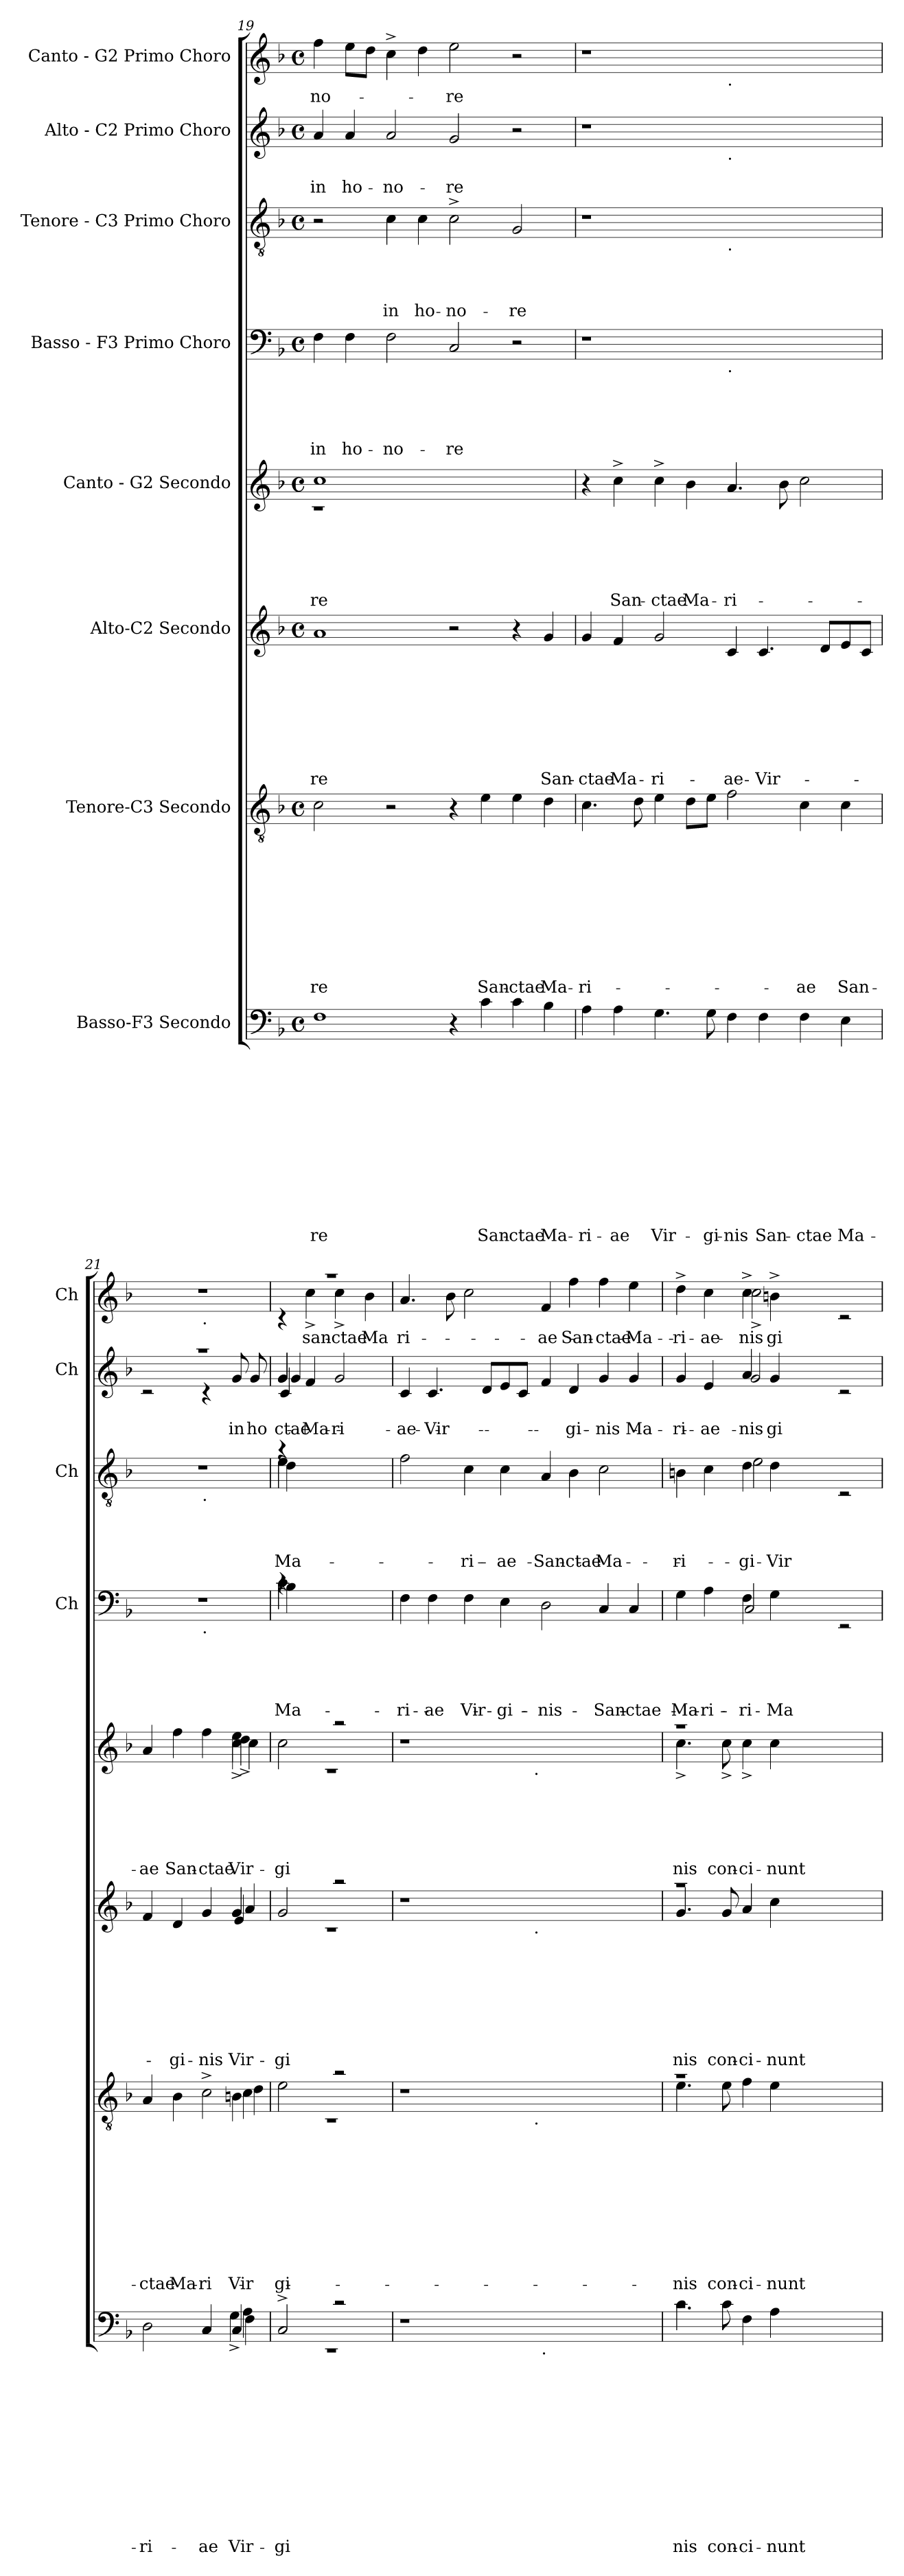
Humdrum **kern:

**kern	**text	**text	**text	**text	**text	**text	**text	**text	**text	**text	**text	**text	**kern	**text	**text	**text	**text	**text	**text	**text	**text	**text	**text	**kern	**text	**text	**text	**text	**text	**text	**text	**text	**kern	**text	**text	**text	**text	**text	**text	**kern	**text	**text	**text	**text	**text	**kern	**text	**text	**text	**text	**kern	**text	**text	**kern	**text
*part8	*part8	*part8	*part8	*part8	*part8	*part8	*part8	*part8	*part8	*part8	*part8	*part8	*part7	*part7	*part7	*part7	*part7	*part7	*part7	*part7	*part7	*part7	*part7	*part6	*part6	*part6	*part6	*part6	*part6	*part6	*part6	*part6	*part5	*part5	*part5	*part5	*part5	*part5	*part5	*part4	*part4	*part4	*part4	*part4	*part4	*part3	*part3	*part3	*part3	*part3	*part2	*part2	*part2	*part1	*part1
*staff8	*staff8	*staff8	*staff8	*staff8	*staff8	*staff8	*staff8	*staff8	*staff8	*staff8	*staff8	*staff8	*staff7	*staff7	*staff7	*staff7	*staff7	*staff7	*staff7	*staff7	*staff7	*staff7	*staff7	*staff6	*staff6	*staff6	*staff6	*staff6	*staff6	*staff6	*staff6	*staff6	*staff5	*staff5	*staff5	*staff5	*staff5	*staff5	*staff5	*staff4	*staff4	*staff4	*staff4	*staff4	*staff4	*staff3	*staff3	*staff3	*staff3	*staff3	*staff2	*staff2	*staff2	*staff1	*staff1
*I"Basso-F3 Secondo	*	*	*	*	*	*	*	*	*	*	*	*	*I"Tenore-C3 Secondo	*	*	*	*	*	*	*	*	*	*	*I"Alto-C2 Secondo	*	*	*	*	*	*	*	*	*I"Canto - G2 Secondo	*	*	*	*	*	*	*I"Basso - F3 Primo Choro	*	*	*	*	*	*I"Tenore - C3 Primo Choro	*	*	*	*	*I"Alto - C2 Primo Choro	*	*	*I"Canto - G2 Primo Choro	*
*	*	*	*	*	*	*	*	*	*	*	*	*	*	*	*	*	*	*	*	*	*	*	*	*	*	*	*	*	*	*	*	*	*	*	*	*	*	*	*	*I'Ch	*	*	*	*	*	*I'Ch	*	*	*	*	*I'Ch	*	*	*I'Ch	*
*clefF4	*	*	*	*	*	*	*	*	*	*	*	*	*clefGv2	*	*	*	*	*	*	*	*	*	*	*clefG2	*	*	*	*	*	*	*	*	*clefG2	*	*	*	*	*	*	*clefF4	*	*	*	*	*	*clefGv2	*	*	*	*	*clefG2	*	*	*clefG2	*
*k[b-]	*	*	*	*	*	*	*	*	*	*	*	*	*k[b-]	*	*	*	*	*	*	*	*	*	*	*k[b-]	*	*	*	*	*	*	*	*	*k[b-]	*	*	*	*	*	*	*k[b-]	*	*	*	*	*	*k[b-]	*	*	*	*	*k[b-]	*	*	*k[b-]	*
*F:	*	*	*	*	*	*	*	*	*	*	*	*	*F:	*	*	*	*	*	*	*	*	*	*	*F:	*	*	*	*	*	*	*	*	*F:	*	*	*	*	*	*	*F:	*	*	*	*	*	*F:	*	*	*	*	*F:	*	*	*F:	*
*M4/4	*	*	*	*	*	*	*	*	*	*	*	*	*M4/4	*	*	*	*	*	*	*	*	*	*	*M4/4	*	*	*	*	*	*	*	*	*M4/4	*	*	*	*	*	*	*M4/4	*	*	*	*	*	*M4/4	*	*	*	*	*M4/4	*	*	*M4/4	*
*met(c)	*	*	*	*	*	*	*	*	*	*	*	*	*met(c)	*	*	*	*	*	*	*	*	*	*	*met(c)	*	*	*	*	*	*	*	*	*met(c)	*	*	*	*	*	*	*met(c)	*	*	*	*	*	*met(c)	*	*	*	*	*met(c)	*	*	*met(c)	*
=19	=19	=19	=19	=19	=19	=19	=19	=19	=19	=19	=19	=19	=19	=19	=19	=19	=19	=19	=19	=19	=19	=19	=19	=19	=19	=19	=19	=19	=19	=19	=19	=19	=19	=19	=19	=19	=19	=19	=19	=19	=19	=19	=19	=19	=19	=19	=19	=19	=19	=19	=19	=19	=19	=19	=19
*	*	*	*	*	*	*	*	*	*	*	*	*	*	*	*	*	*	*	*	*	*	*	*	*	*	*	*	*	*	*	*	*	*^	*	*	*	*	*	*	*	*	*	*	*	*	*	*	*	*	*	*	*	*	*	*
!	!	!	!	!	!	!	!	!	!	!	!	!LO:LY:b	!	!	!	!	!	!	!	!	!	!	!LO:LY:b	!	!	!	!	!	!	!	!	!LO:LY:b	!	!LO:N:vis=1	!	!	!	!	!	!LO:LY:b	!	!	!	!	!	!LO:LY:b	!	!	!	!	!	!	!	!LO:LY:b	!	!LO:LY:b
1F	.	.	.	.	.	.	.	.	.	.	.	-re	2c\	.	.	.	.	.	.	.	.	.	-re	1a	.	.	.	.	.	.	.	-re	1cc	0rc	.	.	.	.	.	-re	4F\	.	.	.	.	in	2r	.	.	.	.	4a/	.	in	4ff\	-no-
!	!	!	!	!	!	!	!	!	!	!	!	!	!	!	!	!	!	!	!	!	!	!	!	!	!	!	!	!	!	!	!	!	!	!	!	!	!	!	!	!	!	!	!	!	!	!LO:LY:b	!	!	!	!	!	!	!	!LO:LY:b	!	!
.	.	.	.	.	.	.	.	.	.	.	.	.	.	.	.	.	.	.	.	.	.	.	.	.	.	.	.	.	.	.	.	.	.	.	.	.	.	.	.	.	4F\	.	.	.	.	ho-	.	.	.	.	.	4a/	.	ho-	8ee\L	.
.	.	.	.	.	.	.	.	.	.	.	.	.	.	.	.	.	.	.	.	.	.	.	.	.	.	.	.	.	.	.	.	.	.	.	.	.	.	.	.	.	.	.	.	.	.	.	.	.	.	.	.	.	.	.	8dd\J	.
!	!	!	!	!	!	!	!	!	!	!	!	!	!	!	!	!	!	!	!	!	!	!	!	!	!	!	!	!	!	!	!	!	!	!	!	!	!	!	!	!	!	!	!	!	!	!LO:LY:b	!	!	!	!	!LO:LY:b	!	!	!LO:LY:b	!	!
.	.	.	.	.	.	.	.	.	.	.	.	.	2r	.	.	.	.	.	.	.	.	.	.	.	.	.	.	.	.	.	.	.	.	.	.	.	.	.	.	.	2F\	.	.	.	.	-no-	4c\	.	.	.	in	2a/	.	-no-	4cc^>\	.
!	!	!	!	!	!	!	!	!	!	!	!	!	!	!	!	!	!	!	!	!	!	!	!	!	!	!	!	!	!	!	!	!	!	!	!	!	!	!	!	!	!	!	!	!	!	!	!	!	!	!	!LO:LY:b	!	!	!	!	!
.	.	.	.	.	.	.	.	.	.	.	.	.	.	.	.	.	.	.	.	.	.	.	.	.	.	.	.	.	.	.	.	.	.	.	.	.	.	.	.	.	.	.	.	.	.	.	4c\	.	.	.	ho-	.	.	.	4dd\	.
!	!	!	!	!	!	!	!	!	!	!	!	!	!	!	!	!	!	!	!	!	!	!	!	!	!	!	!	!	!	!	!	!	!	!	!	!	!	!	!	!	!	!	!	!	!	!LO:LY:b	!	!	!	!	!LO:LY:b	!	!	!LO:LY:b	!	!LO:LY:b
4r	.	.	.	.	.	.	.	.	.	.	.	.	4r	.	.	.	.	.	.	.	.	.	.	2r	.	.	.	.	.	.	.	.	1ryy	.	.	.	.	.	.	.	2C/	.	.	.	.	-re	2c^>\	.	.	.	-no-	2g/	.	-re	2ee\	-re
!	!	!	!	!	!	!	!	!	!	!	!	!LO:LY:b	!	!	!	!	!	!	!	!	!	!	!LO:LY:b	!	!	!	!	!	!	!	!	!	!	!	!	!	!	!	!	!	!	!	!	!	!	!	!	!	!	!	!	!	!	!	!	!
4c\	.	.	.	.	.	.	.	.	.	.	.	San-	4e\	.	.	.	.	.	.	.	.	.	San-	.	.	.	.	.	.	.	.	.	.	.	.	.	.	.	.	.	.	.	.	.	.	.	.	.	.	.	.	.	.	.	.	.
!	!	!	!	!	!	!	!	!	!	!	!	!LO:LY:b:rj	!	!	!	!	!	!	!	!	!	!	!LO:LY:b:rj	!	!	!	!	!	!	!	!	!	!	!	!	!	!	!	!	!	!	!	!	!	!	!	!	!	!	!	!LO:LY:b	!	!	!	!	!
4c\	.	.	.	.	.	.	.	.	.	.	.	-ctae	4e\	.	.	.	.	.	.	.	.	.	-ctae	4r	.	.	.	.	.	.	.	.	.	.	.	.	.	.	.	.	2r	.	.	.	.	.	2G/	.	.	.	-re	2r	.	.	2r	.
!	!	!	!	!	!	!	!	!	!	!	!	!LO:LY:b	!	!	!	!	!	!	!	!	!	!	!LO:LY:b	!	!	!	!	!	!	!	!	!LO:LY:b	!	!	!	!	!	!	!	!	!	!	!	!	!	!	!	!	!	!	!	!	!	!	!	!
4B-\	.	.	.	.	.	.	.	.	.	.	.	Ma-	4d\	.	.	.	.	.	.	.	.	.	Ma-	4g/	.	.	.	.	.	.	.	San-	.	.	.	.	.	.	.	.	.	.	.	.	.	.	.	.	.	.	.	.	.	.	.	.
*	*	*	*	*	*	*	*	*	*	*	*	*	*	*	*	*	*	*	*	*	*	*	*	*	*	*	*	*	*	*	*	*	*v	*v	*	*	*	*	*	*	*	*	*	*	*	*	*	*	*	*	*	*	*	*	*	*
=20	=20	=20	=20	=20	=20	=20	=20	=20	=20	=20	=20	=20	=20	=20	=20	=20	=20	=20	=20	=20	=20	=20	=20	=20	=20	=20	=20	=20	=20	=20	=20	=20	=20	=20	=20	=20	=20	=20	=20	=20	=20	=20	=20	=20	=20	=20	=20	=20	=20	=20	=20	=20	=20	=20	=20
!	!	!	!	!	!	!	!	!	!	!	!	!LO:LY:b	!	!	!	!	!	!	!	!	!	!	!LO:LY:b	!	!	!	!	!	!	!	!	!LO:LY:b	!	!	!	!	!	!	!	!	!	!	!	!	!	!	!	!	!	!	!	!	!	!	!
4A\	.	.	.	.	.	.	.	.	.	.	.	-ri-	4.c\	.	.	.	.	.	.	.	.	.	-ri-	4g/	.	.	.	.	.	.	.	-ctae	4r	.	.	.	.	.	.	1r	.	.	.	.	.	1r	.	.	.	.	1r	.	.	1r	.
!	!	!	!	!	!	!	!	!	!	!	!	!LO:LY:b	!	!	!	!	!	!	!	!	!	!	!	!	!	!	!	!	!	!	!	!LO:LY:b	!	!	!	!	!	!	!LO:LY:b	!	!	!	!	!	!	!	!	!	!	!	!	!	!	!	!
4A\	.	.	.	.	.	.	.	.	.	.	.	-ae	.	.	.	.	.	.	.	.	.	.	.	4f/	.	.	.	.	.	.	.	Ma-	4cc^>\	.	.	.	.	.	San-	.	.	.	.	.	.	.	.	.	.	.	.	.	.	.	.
.	.	.	.	.	.	.	.	.	.	.	.	.	8d\	.	.	.	.	.	.	.	.	.	.	.	.	.	.	.	.	.	.	.	.	.	.	.	.	.	.	.	.	.	.	.	.	.	.	.	.	.	.	.	.	.	.
!	!	!	!	!	!	!	!	!	!	!	!	!LO:LY:b	!	!	!	!	!	!	!	!	!	!	!	!	!	!	!	!	!	!	!	!LO:LY:b	!	!	!	!	!	!	!LO:LY:b	!	!	!	!	!	!	!	!	!	!	!	!	!	!	!	!
4.G\	.	.	.	.	.	.	.	.	.	.	.	Vir-	4e\	.	.	.	.	.	.	.	.	.	.	2g/	.	.	.	.	.	.	.	-ri-	4cc^>\	.	.	.	.	.	-ctae	.	.	.	.	.	.	.	.	.	.	.	.	.	.	.	.
!	!	!	!	!	!	!	!	!	!	!	!	!	!	!	!	!	!	!	!	!	!	!	!	!	!	!	!	!	!	!	!	!	!	!	!	!	!	!	!LO:LY:b	!	!	!	!	!	!	!	!	!	!	!	!	!	!	!	!
.	.	.	.	.	.	.	.	.	.	.	.	.	8d\L	.	.	.	.	.	.	.	.	.	.	.	.	.	.	.	.	.	.	.	4b-\	.	.	.	.	.	Ma-	.	.	.	.	.	.	.	.	.	.	.	.	.	.	.	.
!	!	!	!	!	!	!	!	!	!	!	!	!LO:LY:b	!	!	!	!	!	!	!	!	!	!	!	!	!	!	!	!	!	!	!	!	!	!	!	!	!	!	!	!	!	!	!	!	!	!	!	!	!	!	!	!	!	!	!
8G\	.	.	.	.	.	.	.	.	.	.	.	-gi-	8e\J	.	.	.	.	.	.	.	.	.	.	.	.	.	.	.	.	.	.	.	.	.	.	.	.	.	.	.	.	.	.	.	.	.	.	.	.	.	.	.	.	.	.
!	!	!	!	!	!	!	!	!	!	!	!	!	!	!	!	!	!	!	!	!	!	!	!	!	!	!	!	!	!	!	!	!	!	!	!	!	!	!	!	!	!	!	!	!	!	!	!	!	!	!	!	!	!	!LO:TX:b:t=.	!
!	!	!	!	!	!	!	!	!	!	!	!	!	!	!	!	!	!	!	!	!	!	!	!	!	!	!	!	!	!	!	!	!	!	!	!	!	!	!	!	!	!	!	!	!	!	!	!	!	!	!	!LO:TX:b:t=.	!	!	!	!
!	!	!	!	!	!	!	!	!	!	!	!	!	!	!	!	!	!	!	!	!	!	!	!	!	!	!	!	!	!	!	!	!	!	!	!	!	!	!	!	!	!	!	!	!	!	!LO:TX:b:t=.	!	!	!	!	!	!	!	!	!
!	!	!	!	!	!	!	!	!	!	!	!	!	!	!	!	!	!	!	!	!	!	!	!	!	!	!	!	!	!	!	!	!	!	!	!	!	!	!	!	!LO:TX:b:t=.	!	!	!	!	!	!	!	!	!	!	!	!	!	!	!
!	!	!	!	!	!	!	!	!	!	!	!	!LO:LY:b:rj	!	!	!	!	!	!	!	!	!	!	!	!	!	!	!	!	!	!	!	!LO:LY:b	!	!	!	!	!	!	!LO:LY:b	!	!	!	!	!	!	!	!	!	!	!	!	!	!	!	!
4F\	.	.	.	.	.	.	.	.	.	.	.	-nis	2f\	.	.	.	.	.	.	.	.	.	.	4c/	.	.	.	.	.	.	.	-ae-	4.a/	.	.	.	.	.	-ri-	1ryy	.	.	.	.	.	1ryy	.	.	.	.	1ryy	.	.	1ryy	.
!	!	!	!	!	!	!	!	!	!	!	!	!LO:LY:b	!	!	!	!	!	!	!	!	!	!	!	!	!	!	!	!	!	!	!	!LO:LY:b	!	!	!	!	!	!	!	!	!	!	!	!	!	!	!	!	!	!	!	!	!	!	!
4F\	.	.	.	.	.	.	.	.	.	.	.	San-	.	.	.	.	.	.	.	.	.	.	.	4.c/	.	.	.	.	.	.	.	-Vir-	.	.	.	.	.	.	.	.	.	.	.	.	.	.	.	.	.	.	.	.	.	.	.
.	.	.	.	.	.	.	.	.	.	.	.	.	.	.	.	.	.	.	.	.	.	.	.	.	.	.	.	.	.	.	.	.	8b-\	.	.	.	.	.	.	.	.	.	.	.	.	.	.	.	.	.	.	.	.	.	.
!	!	!	!	!	!	!	!	!	!	!	!	!LO:LY:b	!	!	!	!	!	!	!	!	!	!	!LO:LY:b	!	!	!	!	!	!	!	!	!	!	!	!	!	!	!	!	!	!	!	!	!	!	!	!	!	!	!	!	!	!	!	!
4F\	.	.	.	.	.	.	.	.	.	.	.	-ctae	4c\	.	.	.	.	.	.	.	.	.	-ae	.	.	.	.	.	.	.	.	.	2cc\	.	.	.	.	.	.	.	.	.	.	.	.	.	.	.	.	.	.	.	.	.	.
.	.	.	.	.	.	.	.	.	.	.	.	.	.	.	.	.	.	.	.	.	.	.	.	8d/L	.	.	.	.	.	.	.	.	.	.	.	.	.	.	.	.	.	.	.	.	.	.	.	.	.	.	.	.	.	.	.
!	!	!	!	!	!	!	!	!	!	!	!	!LO:LY:b	!	!	!	!	!	!	!	!	!	!	!LO:LY:b	!	!	!	!	!	!	!	!	!	!	!	!	!	!	!	!	!	!	!	!	!	!	!	!	!	!	!	!	!	!	!	!
4E\	.	.	.	.	.	.	.	.	.	.	.	Ma-	4c\	.	.	.	.	.	.	.	.	.	San-	8e/	.	.	.	.	.	.	.	.	.	.	.	.	.	.	.	.	.	.	.	.	.	.	.	.	.	.	.	.	.	.	.
.	.	.	.	.	.	.	.	.	.	.	.	.	.	.	.	.	.	.	.	.	.	.	.	8c/J	.	.	.	.	.	.	.	.	.	.	.	.	.	.	.	.	.	.	.	.	.	.	.	.	.	.	.	.	.	.	.
!!LO:LB:g=z
=21	=21	=21	=21	=21	=21	=21	=21	=21	=21	=21	=21	=21	=21	=21	=21	=21	=21	=21	=21	=21	=21	=21	=21	=21	=21	=21	=21	=21	=21	=21	=21	=21	=21	=21	=21	=21	=21	=21	=21	=21	=21	=21	=21	=21	=21	=21	=21	=21	=21	=21	=21	=21	=21	=21	=21
!	!	!	!	!	!	!	!	!	!	!	!	!LO:LY:b	!	!	!	!	!	!	!	!	!	!	!LO:LY:b	!	!	!	!	!	!	!	!	!	!	!	!	!	!	!	!LO:LY:b	!	!	!	!	!	!	!	!	!	!	!	!	!	!	!	!
*^	*	*	*	*	*	*	*	*	*	*	*	*	*^	*	*	*	*	*	*	*	*	*	*	*^	*	*	*	*	*	*	*	*	*^	*	*	*	*	*	*	*^	*	*	*	*	*	*^	*	*	*	*	*^	*	*	*^	*
*	*^	*	*	*	*	*	*	*	*	*	*	*	*	*	*^	*	*	*	*	*	*	*	*	*	*	*	*^	*	*	*	*	*	*	*	*	*	*^	*	*	*	*	*	*	*	*	*	*	*	*	*	*	*	*	*	*	*	*	*	*	*	*	*	*
*	*	*^	*	*	*	*	*	*	*	*	*	*	*	*	*	*	*^	*	*	*	*	*	*	*	*	*	*	*	*	*^	*	*	*	*	*	*	*	*	*	*	*^	*	*	*	*	*	*	*	*	*	*	*	*	*	*	*	*	*	*	*	*	*	*	*	*	*	*
2D\	2.ryy	2.ryy	2.ryy	.	.	.	.	.	.	.	.	.	.	.	-ri-	4A/	2.ryy	2.ryy	2.ryy	.	.	.	.	.	.	.	.	.	-ctae	4f/	2.ryy	2.ryy	2.ryy	.	.	.	.	.	.	.	.	4a/	2.ryy	2.ryy	2.ryy	.	.	.	.	.	-ae	1r	2ryy	.	.	.	.	.	1r	2ryy	.	.	.	.	1raa	2rc	.	.	1r	2ryy	.
!	!	!	!	!	!	!	!	!	!	!	!	!	!	!	!	!	!	!	!	!	!	!	!	!	!	!	!	!	!LO:LY:b	!	!	!	!	!	!	!	!	!	!	!	!LO:LY:b	!	!	!	!	!	!	!	!	!	!LO:LY:b	!	!	!	!	!	!	!	!	!	!	!	!	!	!	!	!	!	!	!	!
.	.	.	.	.	.	.	.	.	.	.	.	.	.	.	.	4B-\	.	.	.	.	.	.	.	.	.	.	.	.	Ma-	4d/	.	.	.	.	.	.	.	.	.	.	-gi-	4ff\	.	.	.	.	.	.	.	.	San-	.	.	.	.	.	.	.	.	.	.	.	.	.	.	.	.	.	.	.	.
!	!	!	!	!	!	!	!	!	!	!	!	!	!	!	!	!	!	!	!	!	!	!	!	!	!	!	!	!	!	!	!	!	!	!	!	!	!	!	!	!	!	!	!	!	!	!	!	!	!	!	!	!	!	!	!	!	!	!	!	!	!	!	!	!	!	!	!	!	!	!LO:TX:b:t=.	!
!	!	!	!	!	!	!	!	!	!	!	!	!	!	!	!	!	!	!	!	!	!	!	!	!	!	!	!	!	!	!	!	!	!	!	!	!	!	!	!	!	!	!	!	!	!	!	!	!	!	!	!	!	!	!	!	!	!	!	!	!LO:TX:b:t=.	!	!	!	!	!	!	!	!	!	!	!
!	!	!	!	!	!	!	!	!	!	!	!	!	!	!	!	!	!	!	!	!	!	!	!	!	!	!	!	!	!	!	!	!	!	!	!	!	!	!	!	!	!	!	!	!	!	!	!	!	!	!	!	!	!LO:TX:b:t=.	!	!	!	!	!	!	!	!	!	!	!	!	!	!	!	!	!	!
!	!	!	!	!	!	!	!	!	!	!	!	!	!	!	!LO:LY:b	!	!	!	!	!	!	!	!	!	!	!	!	!	!LO:LY:b	!	!	!	!	!	!	!	!	!	!	!	!LO:LY:b	!	!	!	!	!	!	!	!	!	!LO:LY:b:rj	!	!	!	!	!	!	!	!	!	!	!	!	!	!	!	!	!	!	!	!
4C/	.	.	.	.	.	.	.	.	.	.	.	.	.	.	-ae	2c^<\	.	.	.	.	.	.	.	.	.	.	.	.	-ri-	4g/	.	.	.	.	.	.	.	.	.	.	-nis	4ff\	.	.	.	.	.	.	.	.	-ctae	.	2ryy	.	.	.	.	.	.	2ryy	.	.	.	.	.	4rc	.	.	.	2ryy	.
!	!	!	!	!	!	!	!	!	!	!	!	!	!	!	!LO:LY:b	!	!	!	!	!	!	!	!	!	!	!	!	!	!	!	!	!	!	!	!	!	!	!	!	!	!	!	!	!	!	!	!	!	!	!	!	!	!	!	!	!	!	!	!	!	!	!	!	!	!	!	!	!	!	!	!
!	!	!	!	!	!	!	!	!	!	!	!	!	!	!	!LO:LY:b	!	!	!	!	!	!	!	!	!	!	!	!	!	!	!	!	!	!	!	!	!	!	!	!	!	!	!	!	!	!	!	!	!	!	!	!	!	!	!	!	!	!	!	!	!	!	!	!	!	!	!	!	!	!	!	!
!	!	!	!	!	!	!	!	!	!	!	!	!	!	!	!LO:LY:b	!	!	!	!	!	!	!	!	!	!	!	!	!	!	!	!	!	!	!	!	!	!	!	!	!	!	!	!	!	!	!	!	!	!	!	!	!	!	!	!	!	!	!	!	!	!	!	!	!	!	!	!	!	!	!	!
!	!	!	!	!	!	!	!	!	!	!	!	!	!	!	!LO:LY:b	!	!	!	!	!	!	!	!	!	!	!	!	!	!LO:LY:b	!	!	!	!	!	!	!	!	!	!	!	!	!	!	!	!	!	!	!	!	!	!	!	!	!	!	!	!	!	!	!	!	!	!	!	!	!	!	!	!	!	!
!	!	!	!	!	!	!	!	!	!	!	!	!	!	!	!	!	!	!	!	!	!	!	!	!	!	!	!	!	!LO:LY:b	!	!	!	!	!	!	!	!	!	!	!	!LO:LY:b	!	!	!	!	!	!	!	!	!	!	!	!	!	!	!	!	!	!	!	!	!	!	!	!	!	!	!	!	!	!
!	!	!	!	!	!	!	!	!	!	!	!	!	!	!	!	!	!	!	!	!	!	!	!	!	!	!	!	!	!	!	!	!	!	!	!	!	!	!	!	!	!LO:LY:b	!	!	!	!	!	!	!	!	!	!	!	!	!	!	!	!	!	!	!	!	!	!	!	!	!	!	!	!	!	!
!	!	!	!	!	!	!	!	!	!	!	!	!	!	!	!	!	!	!	!	!	!	!	!	!	!	!	!	!	!	!	!	!	!	!	!	!	!	!	!	!	!LO:LY:b	!	!	!	!	!	!	!	!	!	!	!	!	!	!	!	!	!	!	!	!	!	!	!	!	!	!	!	!	!	!
!	!	!	!	!	!	!	!	!	!	!	!	!	!	!	!	!	!	!	!	!	!	!	!	!	!	!	!	!	!	!	!	!	!	!	!	!	!	!	!	!	!LO:LY:b	!	!	!	!	!	!	!	!	!	!LO:LY:b	!	!	!	!	!	!	!	!	!	!	!	!	!	!	!	!	!	!	!	!
!	!	!	!	!	!	!	!	!	!	!	!	!	!	!	!	!	!	!	!	!	!	!	!	!	!	!	!	!	!	!	!	!	!	!	!	!	!	!	!	!	!	!	!	!	!	!	!	!	!	!	!LO:LY:b	!	!	!	!	!	!	!	!	!	!	!	!	!	!	!	!	!	!	!	!
!	!	!	!	!	!	!	!	!	!	!	!	!	!	!	!	!	!	!	!	!	!	!	!	!	!	!	!	!	!	!	!	!	!	!	!	!	!	!	!	!	!	!	!	!	!	!	!	!	!	!	!LO:LY:b	!	!	!	!	!	!	!	!	!	!	!	!	!	!	!	!	!	!	!	!
!	!	!	!	!	!	!	!	!	!	!	!	!	!	!	!	!	!	!	!	!	!	!	!	!	!	!	!	!	!	!	!	!	!	!	!	!	!	!	!	!	!	!	!	!	!	!	!	!	!	!	!LO:LY:b	!	!	!	!	!	!	!	!	!	!	!	!	!	!	!	!	!LO:LY:b	!	!	!
4C/	4G^<\	4A\	4F\	.	.	.	.	.	.	.	.	.	.	.	Vir-	.	4Bn\	4c\	4d\	.	.	.	.	.	.	.	.	.	Vir-	4g/	4g/	4e/	4a/	.	.	.	.	.	.	.	Vir-	4ee\	4dd^<\	4cc\	4cc^>\	.	.	.	.	.	Vir-	.	.	.	.	.	.	.	.	.	.	.	.	.	.	8g/	.	in	.	.	.
!	!	!	!	!	!	!	!	!	!	!	!	!	!	!	!	!	!	!	!	!	!	!	!	!	!	!	!	!	!	!	!	!	!	!	!	!	!	!	!	!	!	!	!	!	!	!	!	!	!	!	!	!	!	!	!	!	!	!	!	!	!	!	!	!	!	!	!	!LO:LY:b	!	!	!
.	.	.	.	.	.	.	.	.	.	.	.	.	.	.	.	.	.	.	.	.	.	.	.	.	.	.	.	.	.	.	.	.	.	.	.	.	.	.	.	.	.	.	.	.	.	.	.	.	.	.	.	.	.	.	.	.	.	.	.	.	.	.	.	.	.	8g/	.	ho-	.	.	.
*v	*v	*v	*v	*	*	*	*	*	*	*	*	*	*	*	*	*	*	*	*	*	*	*	*	*	*	*	*	*	*	*v	*v	*v	*v	*	*	*	*	*	*	*	*	*v	*v	*v	*v	*	*	*	*	*	*	*	*	*	*	*	*	*	*	*	*	*	*	*	*	*	*	*	*	*	*
*	*	*	*	*	*	*	*	*	*	*	*	*	*v	*v	*v	*v	*	*	*	*	*	*	*	*	*	*	*	*	*	*	*	*	*	*	*	*	*	*	*	*	*	*	*	*	*	*	*	*	*	*	*	*	*	*	*	*	*	*	*	*	*	*
=22	=22	=22	=22	=22	=22	=22	=22	=22	=22	=22	=22	=22	=22	=22	=22	=22	=22	=22	=22	=22	=22	=22	=22	=22	=22	=22	=22	=22	=22	=22	=22	=22	=22	=22	=22	=22	=22	=22	=22	=22	=22	=22	=22	=22	=22	=22	=22	=22	=22	=22	=22	=22	=22	=22	=22	=22	=22	=22	=22
!	!	!	!	!	!	!	!	!	!	!	!	!LO:LY:b	!	!	!	!	!	!	!	!	!	!	!LO:LY:b	!	!	!	!	!	!	!	!	!LO:LY:b	!	!	!	!	!	!	!LO:LY:b	!	!	!	!	!	!	!LO:LY:b	!	!	!	!	!	!	!	!	!	!	!	!	!
*^	*	*	*	*	*	*	*	*	*	*	*	*	*^	*	*	*	*	*	*	*	*	*	*	*^	*	*	*	*	*	*	*	*	*^	*	*	*	*	*	*	*	*^	*	*	*	*	*	*	*	*	*	*	*	*	*	*	*	*	*	*
!	!	!	!	!	!	!	!	!	!	!	!	!	!	!	!	!	!	!	!	!	!	!	!	!	!	!	!	!	!	!	!	!	!	!	!	!	!	!	!	!	!	!	!	!	!	!	!	!	!	!	!LO:LY:b:rj	!	!	!	!	!	!	!	!	!	!	!	!	!
*	*	*	*	*	*	*	*	*	*	*	*	*	*	*	*	*	*	*	*	*	*	*	*	*	*	*	*	*	*	*	*	*	*	*	*	*	*	*	*	*	*	*	*	*	*	*^	*	*	*	*	*	*	*	*	*	*	*	*	*	*	*	*	*	*
!	!	!	!	!	!	!	!	!	!	!	!	!	!	!	!	!	!	!	!	!	!	!	!	!	!	!	!	!	!	!	!	!	!	!	!	!	!	!	!	!	!	!	!	!	!	!	!	!	!	!	!	!LO:LY:b	!	!	!	!	!	!LO:LY:b	!	!	!	!	!	!	!
*	*	*	*	*	*	*	*	*	*	*	*	*	*	*	*	*	*	*	*	*	*	*	*	*	*	*	*	*	*	*	*	*	*	*	*	*	*	*	*	*	*	*	*	*	*	*	*	*	*	*	*	*	*	*^	*	*	*	*	*	*	*	*	*	*	*
!	!	!	!	!	!	!	!	!	!	!	!	!	!	!	!	!	!	!	!	!	!	!	!	!	!	!	!	!	!	!	!	!	!	!	!	!	!	!	!	!	!	!	!	!	!	!	!	!	!	!	!	!	!	!	!	!	!	!	!LO:LY:b:rj	!	!	!	!	!	!	!
*	*	*	*	*	*	*	*	*	*	*	*	*	*	*	*	*	*	*	*	*	*	*	*	*	*	*	*	*	*	*	*	*	*	*	*	*	*	*	*	*	*	*	*	*	*	*	*	*	*	*	*	*	*	*	*^	*	*	*	*	*	*	*	*	*	*	*
!	!	!	!	!	!	!	!	!	!	!	!	!	!	!	!	!	!	!	!	!	!	!	!	!	!	!	!	!	!	!	!	!	!	!	!	!	!	!	!	!	!	!	!	!	!	!	!	!	!	!	!	!	!	!	!	!	!	!	!	!LO:LY:b	!	!	!	!LO:LY:b	!	!	!
!	!	!	!	!	!	!	!	!	!	!	!	!	!	!	!	!	!	!	!	!	!	!	!	!	!	!	!	!	!	!	!	!	!	!	!	!	!	!	!	!	!	!	!	!	!	!	!	!	!	!	!	!	!	!	!	!	!	!	!	!	!	!	!	!LO:LY:b	!	!	!
*	*	*	*	*	*	*	*	*	*	*	*	*	*	*	*	*	*	*	*	*	*	*	*	*	*	*	*	*	*	*	*	*	*	*	*	*	*	*	*	*	*	*	*	*	*	*	*	*	*	*	*	*	*	*	*	*	*	*	*	*	*	*^	*	*	*	*	*
!	!	!	!	!	!	!	!	!	!	!	!	!	!	!	!	!	!	!	!	!	!	!	!	!	!	!	!	!	!	!	!	!	!	!	!	!	!	!	!	!	!	!	!	!	!	!	!	!	!	!	!	!	!	!	!	!	!	!	!	!	!	!	!	!	!LO:LY:b	!	!	!
*	*	*	*	*	*	*	*	*	*	*	*	*	*	*	*	*	*	*	*	*	*	*	*	*	*	*	*	*	*	*	*	*	*	*	*	*	*	*	*	*	*	*	*	*	*	*	*	*	*	*	*	*	*	*	*	*	*	*	*	*	*	*	*^	*	*	*	*	*
!	!	!	!	!	!	!	!	!	!	!	!	!	!	!	!	!	!	!	!	!	!	!	!	!	!	!	!	!	!	!	!	!	!	!	!	!	!	!	!	!	!	!	!	!	!	!	!	!	!	!	!	!	!	!	!	!	!	!	!	!	!	!	!	!	!	!LO:LY:b:rj	!	!	!
2C^>/	1rEE	.	.	.	.	.	.	.	.	.	.	.	-gi-	2e\	1rC	.	.	.	.	.	.	.	.	.	-gi-	2g/	1rc	.	.	.	.	.	.	.	-gi-	2cc\	1rc	.	.	.	.	.	-gi-	4rc	4c\	4c\	4B-\	.	.	.	.	Ma-	4ra	4e\	4e\	4d\	.	.	.	Ma-	2g/	4c/	4g/	4g/	.	-ctae	1raa	4rc	.
!	!	!	!	!	!	!	!	!	!	!	!	!	!	!	!	!	!	!	!	!	!	!	!	!	!	!	!	!	!	!	!	!	!	!	!	!	!	!	!	!	!	!	!	!	!	!	!	!	!	!	!	!	!	!	!	!	!	!	!	!	!	!	!	!	!	!LO:LY:b	!	!	!LO:LY:b
.	.	.	.	.	.	.	.	.	.	.	.	.	.	.	.	.	.	.	.	.	.	.	.	.	.	.	.	.	.	.	.	.	.	.	.	.	.	.	.	.	.	.	.	2.ryy	2.ryy	2.ryy	2.ryy	.	.	.	.	.	2.ryy	2.ryy	2.ryy	2.ryy	.	.	.	.	.	2.ryy	2.ryy	4f/	.	Ma-	.	4cc^<\	san-
!	!	!	!	!	!	!	!	!	!	!	!	!	!	!	!	!	!	!	!	!	!	!	!	!	!	!	!	!	!	!	!	!	!	!	!	!	!	!	!	!	!	!	!	!	!	!	!	!	!	!	!	!	!	!	!	!	!	!	!	!	!	!	!	!	!	!LO:LY:b	!	!	!LO:LY:b
2rc	.	.	.	.	.	.	.	.	.	.	.	.	.	2ra	.	.	.	.	.	.	.	.	.	.	.	2raa	.	.	.	.	.	.	.	.	.	2raa	.	.	.	.	.	.	.	.	.	.	.	.	.	.	.	.	.	.	.	.	.	.	.	.	2ryy	.	.	2g/	.	-ri-	.	4cc^<\	-ctae
!	!	!	!	!	!	!	!	!	!	!	!	!	!	!	!	!	!	!	!	!	!	!	!	!	!	!	!	!	!	!	!	!	!	!	!	!	!	!	!	!	!	!	!	!	!	!	!	!	!	!	!	!	!	!	!	!	!	!	!	!	!	!	!	!	!	!	!	!	!LO:LY:b
.	.	.	.	.	.	.	.	.	.	.	.	.	.	.	.	.	.	.	.	.	.	.	.	.	.	.	.	.	.	.	.	.	.	.	.	.	.	.	.	.	.	.	.	.	.	.	.	.	.	.	.	.	.	.	.	.	.	.	.	.	.	.	.	.	.	.	.	4b-\	Ma-
*	*	*	*	*	*	*	*	*	*	*	*	*	*	*	*	*	*	*	*	*	*	*	*	*	*	*	*	*	*	*	*	*	*	*	*	*	*	*	*	*	*	*	*	*v	*v	*v	*v	*	*	*	*	*	*	*	*	*	*	*	*	*	*v	*v	*v	*v	*	*	*	*	*
*v	*v	*	*	*	*	*	*	*	*	*	*	*	*	*	*	*	*	*	*	*	*	*	*	*	*	*	*	*	*	*	*	*	*	*	*	*	*	*	*	*	*	*	*	*	*	*	*	*	*	*v	*v	*v	*v	*	*	*	*	*	*	*	*	*	*
=23	=23	=23	=23	=23	=23	=23	=23	=23	=23	=23	=23	=23	=23	=23	=23	=23	=23	=23	=23	=23	=23	=23	=23	=23	=23	=23	=23	=23	=23	=23	=23	=23	=23	=23	=23	=23	=23	=23	=23	=23	=23	=23	=23	=23	=23	=23	=23	=23	=23	=23	=23	=23	=23	=23	=23	=23	=23	=23	=23
!	!	!	!	!	!	!	!	!	!	!	!	!	!	!	!	!	!	!	!	!	!	!	!	!	!	!	!	!	!	!	!	!	!	!	!	!	!	!	!	!	!	!	!	!	!	!	!	!LO:LY:b	!	!	!	!	!	!	!	!LO:LY:b	!	!	!LO:LY:b
*	*	*	*	*	*	*	*	*	*	*	*	*	*	*	*	*	*	*	*	*	*	*	*	*	*	*	*	*	*	*	*	*	*	*	*	*	*	*	*	*	*	*	*	*	*	*	*	*	*	*	*	*	*	*	*	*	*v	*v	*
1r	.	.	.	.	.	.	.	.	.	.	.	.	1r	2ryy	.	.	.	.	.	.	.	.	.	.	1r	2ryy	.	.	.	.	.	.	.	.	1r	2ryy	.	.	.	.	.	.	4F\	.	.	.	.	-ri-	2f\	.	.	.	.	4c/	.	-ae-	4.a/	-ri-
!	!	!	!	!	!	!	!	!	!	!	!	!	!	!	!	!	!	!	!	!	!	!	!	!	!	!	!	!	!	!	!	!	!	!	!	!	!	!	!	!	!	!	!	!	!	!	!	!LO:LY:b	!	!	!	!	!	!	!	!LO:LY:b	!	!
.	.	.	.	.	.	.	.	.	.	.	.	.	.	.	.	.	.	.	.	.	.	.	.	.	.	.	.	.	.	.	.	.	.	.	.	.	.	.	.	.	.	.	4F\	.	.	.	.	-ae	.	.	.	.	.	4.c/	.	-Vir-	.	.
.	.	.	.	.	.	.	.	.	.	.	.	.	.	.	.	.	.	.	.	.	.	.	.	.	.	.	.	.	.	.	.	.	.	.	.	.	.	.	.	.	.	.	.	.	.	.	.	.	.	.	.	.	.	.	.	.	8b-\	.
!	!	!	!	!	!	!	!	!	!	!	!	!	!	!	!	!	!	!	!	!	!	!	!	!	!	!	!	!	!	!	!	!	!	!	!	!	!	!	!	!	!	!	!	!	!	!	!	!LO:LY:b:rj	!	!	!	!	!LO:LY:b	!	!	!	!	!
.	.	.	.	.	.	.	.	.	.	.	.	.	.	4...ryy	.	.	.	.	.	.	.	.	.	.	.	4...ryy	.	.	.	.	.	.	.	.	.	4...ryy	.	.	.	.	.	.	4F\	.	.	.	.	Vir-	4c\	.	.	.	-ri-	.	.	.	2cc\	.
.	.	.	.	.	.	.	.	.	.	.	.	.	.	.	.	.	.	.	.	.	.	.	.	.	.	.	.	.	.	.	.	.	.	.	.	.	.	.	.	.	.	.	.	.	.	.	.	.	.	.	.	.	.	8d/L	.	.	.	.
!	!	!	!	!	!	!	!	!	!	!	!	!	!	!	!	!	!	!	!	!	!	!	!	!	!	!	!	!	!	!	!	!	!	!	!	!	!	!	!	!	!	!	!	!	!	!	!	!LO:LY:b	!	!	!	!	!LO:LY:b	!	!	!	!	!
.	.	.	.	.	.	.	.	.	.	.	.	.	.	.	.	.	.	.	.	.	.	.	.	.	.	.	.	.	.	.	.	.	.	.	.	.	.	.	.	.	.	.	4E\	.	.	.	.	-gi-	4c\	.	.	.	-ae	8e/	.	.	.	.
.	.	.	.	.	.	.	.	.	.	.	.	.	.	.	.	.	.	.	.	.	.	.	.	.	.	.	.	.	.	.	.	.	.	.	.	.	.	.	.	.	.	.	.	.	.	.	.	.	.	.	.	.	.	8c/J	.	.	.	.
!	!	!	!	!	!	!	!	!	!	!	!	!	!	!	!	!	!	!	!	!	!	!	!	!	!	!	!	!	!	!	!	!	!	!	!	!LO:TX:b:t=.	!	!	!	!	!	!	!	!	!	!	!	!	!	!	!	!	!	!	!	!	!	!
!	!	!	!	!	!	!	!	!	!	!	!	!	!	!	!	!	!	!	!	!	!	!	!	!	!	!LO:TX:b:t=.	!	!	!	!	!	!	!	!	!	!	!	!	!	!	!	!	!	!	!	!	!	!	!	!	!	!	!	!	!	!	!	!
!	!	!	!	!	!	!	!	!	!	!	!	!	!	!LO:TX:b:t=.	!	!	!	!	!	!	!	!	!	!	!	!	!	!	!	!	!	!	!	!	!	!	!	!	!	!	!	!	!	!	!	!	!	!	!	!	!	!	!	!	!	!	!	!
.	.	.	.	.	.	.	.	.	.	.	.	.	.	1ryy	.	.	.	.	.	.	.	.	.	.	.	1ryy	.	.	.	.	.	.	.	.	.	1ryy	.	.	.	.	.	.	.	.	.	.	.	.	.	.	.	.	.	.	.	.	.	.
!LO:TX:b:t=.	!	!	!	!	!	!	!	!	!	!	!	!	!	!	!	!	!	!	!	!	!	!	!	!	!	!	!	!	!	!	!	!	!	!	!	!	!	!	!	!	!	!	!	!	!	!	!	!	!	!	!	!	!	!	!	!	!	!
!	!	!	!	!	!	!	!	!	!	!	!	!	!	!	!	!	!	!	!	!	!	!	!	!	!	!	!	!	!	!	!	!	!	!	!	!	!	!	!	!	!	!	!	!	!	!	!	!LO:LY:b	!	!	!	!	!LO:LY:b	!	!	!	!	!LO:LY:b
1ryy	.	.	.	.	.	.	.	.	.	.	.	.	1ryy	.	.	.	.	.	.	.	.	.	.	.	1ryy	.	.	.	.	.	.	.	.	.	1ryy	.	.	.	.	.	.	.	2D\	.	.	.	.	-nis	4A/	.	.	.	San-	4f/	.	.	4f/	-ae
!	!	!	!	!	!	!	!	!	!	!	!	!	!	!	!	!	!	!	!	!	!	!	!	!	!	!	!	!	!	!	!	!	!	!	!	!	!	!	!	!	!	!	!	!	!	!	!	!	!	!	!	!	!LO:LY:b	!	!	!LO:LY:b	!	!LO:LY:b
.	.	.	.	.	.	.	.	.	.	.	.	.	.	.	.	.	.	.	.	.	.	.	.	.	.	.	.	.	.	.	.	.	.	.	.	.	.	.	.	.	.	.	.	.	.	.	.	.	4B-\	.	.	.	-ctae	4d/	.	-gi-	4ff\	San-
!	!	!	!	!	!	!	!	!	!	!	!	!	!	!	!	!	!	!	!	!	!	!	!	!	!	!	!	!	!	!	!	!	!	!	!	!	!	!	!	!	!	!	!	!	!	!	!	!LO:LY:b	!	!	!	!	!LO:LY:b	!	!	!LO:LY:b	!	!LO:LY:b:rj
.	.	.	.	.	.	.	.	.	.	.	.	.	.	.	.	.	.	.	.	.	.	.	.	.	.	.	.	.	.	.	.	.	.	.	.	.	.	.	.	.	.	.	4C/	.	.	.	.	San-	2c\	.	.	.	Ma-	4g/	.	-nis	4ff\	-ctae
!	!	!	!	!	!	!	!	!	!	!	!	!	!	!	!	!	!	!	!	!	!	!	!	!	!	!	!	!	!	!	!	!	!	!	!	!	!	!	!	!	!	!	!	!	!	!	!	!LO:LY:b	!	!	!	!	!	!	!	!LO:LY:b	!	!LO:LY:b
.	.	.	.	.	.	.	.	.	.	.	.	.	.	.	.	.	.	.	.	.	.	.	.	.	.	.	.	.	.	.	.	.	.	.	.	.	.	.	.	.	.	.	4C/	.	.	.	.	-ctae	.	.	.	.	.	4g/	.	Ma-	4ee\	Ma-
.	.	.	.	.	.	.	.	.	.	.	.	.	.	32ryy	.	.	.	.	.	.	.	.	.	.	.	32ryy	.	.	.	.	.	.	.	.	.	32ryy	.	.	.	.	.	.	.	.	.	.	.	.	.	.	.	.	.	.	.	.	.	.
!!LO:PB:g=z
=24	=24	=24	=24	=24	=24	=24	=24	=24	=24	=24	=24	=24	=24	=24	=24	=24	=24	=24	=24	=24	=24	=24	=24	=24	=24	=24	=24	=24	=24	=24	=24	=24	=24	=24	=24	=24	=24	=24	=24	=24	=24	=24	=24	=24	=24	=24	=24	=24	=24	=24	=24	=24	=24	=24	=24	=24	=24	=24
*^	*	*	*	*	*	*	*	*	*	*	*	*	*	*	*	*	*	*	*	*	*	*	*	*	*	*	*	*	*	*	*	*	*	*	*	*	*	*	*	*	*	*	*	*	*	*	*	*	*	*	*	*	*	*	*	*	*	*
!	!	!	!	!	!	!	!	!	!	!	!	!	!LO:LY:b	!	!	!	!	!	!	!	!	!	!	!	!LO:LY:b	!	!	!	!	!	!	!	!	!	!LO:LY:b	!	!	!	!	!	!	!	!LO:LY:b	!	!	!	!	!	!LO:LY:b	!	!	!	!	!LO:LY:b	!	!	!LO:LY:b	!	!LO:LY:b
*	*	*	*	*	*	*	*	*	*	*	*	*	*	*	*	*	*	*	*	*	*	*	*	*	*	*	*	*	*	*	*	*	*	*	*	*	*	*	*	*	*	*	*	*^	*	*	*	*	*	*^	*	*	*	*	*^	*	*	*^	*
1rc	4.c\	.	.	.	.	.	.	.	.	.	.	.	-nis	1ra	4.e\	.	.	.	.	.	.	.	.	.	-nis	1raa	4.g/	.	.	.	.	.	.	.	-nis	1raa	4.cc^<\	.	.	.	.	.	-nis	4G\	2ryy	.	.	.	.	Ma-	4Bn\	2ryy	.	.	.	-ri-	4g/	2ryy	.	-ri-	4dd^<\	2ryy	-ri-
!	!	!	!	!	!	!	!	!	!	!	!	!	!	!	!	!	!	!	!	!	!	!	!	!	!	!	!	!	!	!	!	!	!	!	!	!	!	!	!	!	!	!	!	!	!	!	!	!	!	!LO:LY:b	!	!	!	!	!	!	!	!	!	!LO:LY:b	!	!	!LO:LY:b
.	.	.	.	.	.	.	.	.	.	.	.	.	.	.	.	.	.	.	.	.	.	.	.	.	.	.	.	.	.	.	.	.	.	.	.	.	.	.	.	.	.	.	.	4A\	.	.	.	.	.	-ri-	4c\	.	.	.	.	.	4e/	.	.	-ae	4cc\	.	-ae
!	!	!	!	!	!	!	!	!	!	!	!	!	!LO:LY:b	!	!	!	!	!	!	!	!	!	!	!	!LO:LY:b	!	!	!	!	!	!	!	!	!	!LO:LY:b	!	!	!	!	!	!	!	!LO:LY:b	!	!	!	!	!	!	!	!	!	!	!	!	!	!	!	!	!	!	!	!
.	8c\	.	.	.	.	.	.	.	.	.	.	.	con-	.	8e\	.	.	.	.	.	.	.	.	.	con-	.	8g/	.	.	.	.	.	.	.	con-	.	8cc^<\	.	.	.	.	.	con-	.	.	.	.	.	.	.	.	.	.	.	.	.	.	.	.	.	.	.	.
!	!	!	!	!	!	!	!	!	!	!	!	!	!LO:LY:b	!	!	!	!	!	!	!	!	!	!	!	!LO:LY:b	!	!	!	!	!	!	!	!	!	!LO:LY:b	!	!	!	!	!	!	!	!LO:LY:b	!	!	!	!	!	!	!LO:LY:b	!	!	!	!	!	!	!	!	!	!	!	!	!
!	!	!	!	!	!	!	!	!	!	!	!	!	!	!	!	!	!	!	!	!	!	!	!	!	!	!	!	!	!	!	!	!	!	!	!	!	!	!	!	!	!	!	!	!	!	!	!	!	!	!LO:LY:b	!	!	!	!	!	!LO:LY:b	!	!	!	!	!	!	!
!	!	!	!	!	!	!	!	!	!	!	!	!	!	!	!	!	!	!	!	!	!	!	!	!	!	!	!	!	!	!	!	!	!	!	!	!	!	!	!	!	!	!	!	!	!	!	!	!	!	!	!	!	!	!	!	!LO:LY:b	!	!	!	!LO:LY:b	!	!	!
!	!	!	!	!	!	!	!	!	!	!	!	!	!	!	!	!	!	!	!	!	!	!	!	!	!	!	!	!	!	!	!	!	!	!	!	!	!	!	!	!	!	!	!	!	!	!	!	!	!	!	!	!	!	!	!	!	!	!	!	!LO:LY:b	!	!	!LO:LY:b
!	!	!	!	!	!	!	!	!	!	!	!	!	!	!	!	!	!	!	!	!	!	!	!	!	!	!	!	!	!	!	!	!	!	!	!	!	!	!	!	!	!	!	!	!	!	!	!	!	!	!	!	!	!	!	!	!	!	!	!	!	!	!	!LO:LY:b
.	4F\	.	.	.	.	.	.	.	.	.	.	.	-ci-	.	4f\	.	.	.	.	.	.	.	.	.	-ci-	.	4a/	.	.	.	.	.	.	.	-ci-	.	4cc^<\	.	.	.	.	.	-ci-	4F\	2C/	.	.	.	.	-ri-	4d\	2e\	.	.	.	-gi-	4a/	2g/	.	-nis	4cc^<\	2cc^<\	-nis
!	!	!	!	!	!	!	!	!	!	!	!	!	!LO:LY:b	!	!	!	!	!	!	!	!	!	!	!	!LO:LY:b	!	!	!	!	!	!	!	!	!	!LO:LY:b	!	!	!	!	!	!	!	!LO:LY:b	!	!	!	!	!	!	!LO:LY:b	!	!	!	!	!	!LO:LY:b	!	!	!	!LO:LY:b	!	!	!LO:LY:b
.	4A\	.	.	.	.	.	.	.	.	.	.	.	-nunt	.	4e\	.	.	.	.	.	.	.	.	.	-nunt	.	4cc\	.	.	.	.	.	.	.	-nunt	.	4cc\	.	.	.	.	.	-nunt	4G\	.	.	.	.	.	Ma-	4d\	.	.	.	.	Vir-	4g/	.	.	-gi-	4bn^<\	.	-gi-
1ryy	1ryy	.	.	.	.	.	.	.	.	.	.	.	.	1ryy	1ryy	.	.	.	.	.	.	.	.	.	.	1ryy	1ryy	.	.	.	.	.	.	.	.	1ryy	1ryy	.	.	.	.	.	.	1ryy	2ryy	.	.	.	.	.	1ryy	2ryy	.	.	.	.	1ryy	2ryy	.	.	1ryy	2ryy	.
.	.	.	.	.	.	.	.	.	.	.	.	.	.	.	.	.	.	.	.	.	.	.	.	.	.	.	.	.	.	.	.	.	.	.	.	.	.	.	.	.	.	.	.	.	2rEE	.	.	.	.	.	.	2rC	.	.	.	.	.	2rc	.	.	.	2rc	.
*v	*v	*	*	*	*	*	*	*	*	*	*	*	*	*	*	*	*	*	*	*	*	*	*	*	*	*v	*v	*	*	*	*	*	*	*	*	*v	*v	*	*	*	*	*	*	*v	*v	*	*	*	*	*	*v	*v	*	*	*	*	*v	*v	*	*	*v	*v	*
*	*	*	*	*	*	*	*	*	*	*	*	*	*v	*v	*	*	*	*	*	*	*	*	*	*	*	*	*	*	*	*	*	*	*	*	*	*	*	*	*	*	*	*	*	*	*	*	*	*	*	*	*	*	*	*	*	*
=	=	=	=	=	=	=	=	=	=	=	=	=	=	=	=	=	=	=	=	=	=	=	=	=	=	=	=	=	=	=	=	=	=	=	=	=	=	=	=	=	=	=	=	=	=	=	=	=	=	=	=	=	=	=	=
*-	*-	*-	*-	*-	*-	*-	*-	*-	*-	*-	*-	*-	*-	*-	*-	*-	*-	*-	*-	*-	*-	*-	*-	*-	*-	*-	*-	*-	*-	*-	*-	*-	*-	*-	*-	*-	*-	*-	*-	*-	*-	*-	*-	*-	*-	*-	*-	*-	*-	*-	*-	*-	*-	*-	*-
